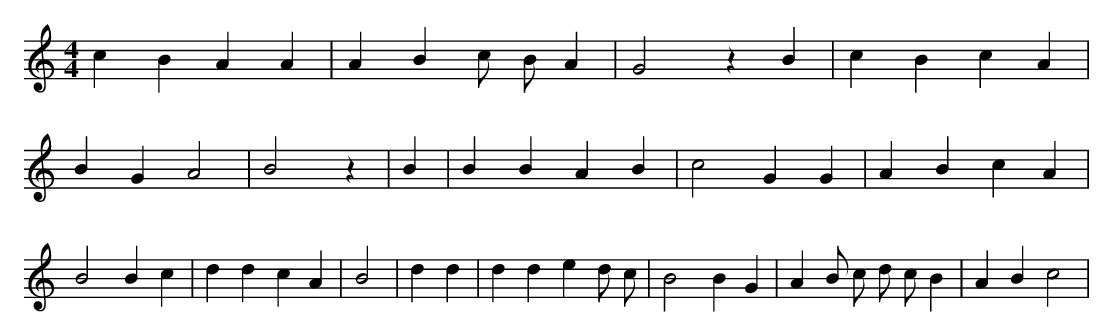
X:1
M:4/4
L:1/8
K:C
c2 B2 A2 A2 | A2 B2 c B A2 | G4 z2 B2 | c2 B2 c2 A2 | B2 G2 A4 | B4 z2 | B2 | B2 B2 A2 B2 | c4 G2 G2 | A2 B2 c2 A2 | B4 B2 c2 | d2 d2 c2 A2 | B4 | d2 d2 | d2 d2 e2 d c | B4 B2 G2 | A2 B c d c B2 | A2 B2 c4 |
